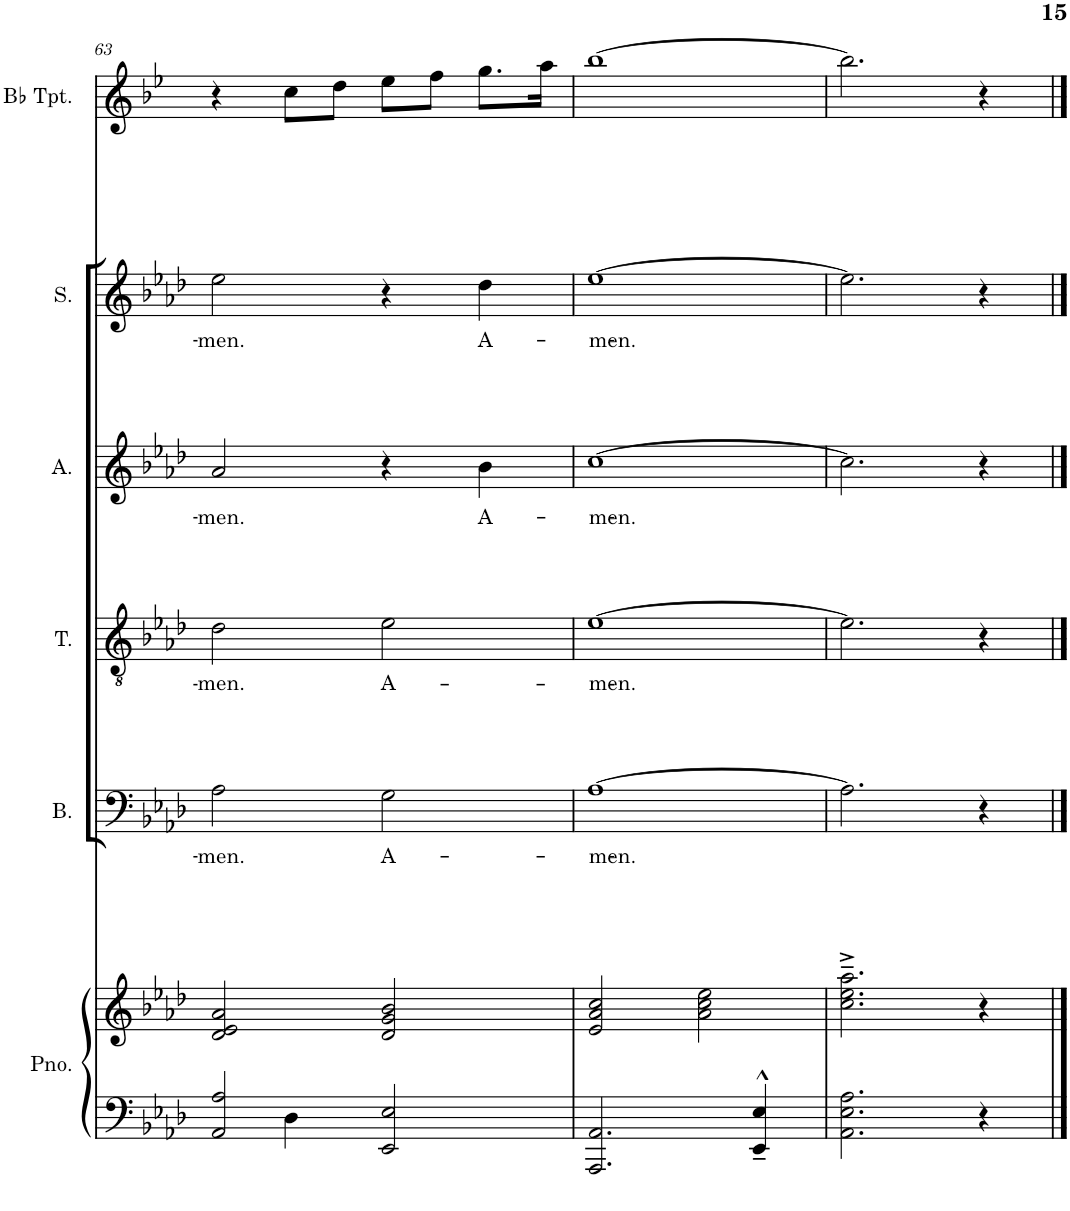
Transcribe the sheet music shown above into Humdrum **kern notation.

**kern	**kern	**kern	**text	**kern	**text	**kern	**text	**kern	**text	**kern
*part6	*part6	*part5	*part5	*part4	*part4	*part3	*part3	*part2	*part2	*part1
*staff7	*staff6	*staff5	*staff5	*staff4	*staff4	*staff3	*staff3	*staff2	*staff2	*staff1
*I"Piano	*	*I"Bass	*	*I"Tenor	*	*I"Alto	*	*I"Soprano	*	*I"Bb Trumpet
*I'Pno.	*	*I'B.	*	*I'T.	*	*I'A.	*	*I'S.	*	*I'Bb Tpt.
!!LO:PB:g=z
*clefF4	*clefG2	*clefF4	*	*clefGv2	*	*clefG2	*	*clefG2	*	*clefG2
*	*	*	*	*	*	*	*	*	*	*Trd1c2
*k[b-e-a-d-]	*k[b-e-a-d-]	*k[b-e-a-d-]	*	*k[b-e-a-d-]	*	*k[b-e-a-d-]	*	*k[b-e-a-d-]	*	*k[b-e-]
*M4/4	*M4/4	*M4/4	*	*M4/4	*	*M4/4	*	*M4/4	*	*M4/4
=63	=63	=63	=63	=63	=63	=63	=63	=63	=63	=63
*^	*	*	*	*	*	*	*	*	*	*
!	!	!	!	!LO:LY:b	!	!LO:LY:b	!	!LO:LY:b	!	!LO:LY:b	!
2AA-/ 2A-/	4ryy	2d-/ 2e-/ 2a-/	2A-\	-men.	2d-\	-men.	2a-/	-men.	2ee-\	-men.	4r
.	4D-\	.	.	.	.	.	.	.	.	.	8cc\L
.	.	.	.	.	.	.	.	.	.	.	8dd\J
!	!	!	!	!LO:LY:b	!	!LO:LY:b	!	!	!	!	!
2EE-/ 2E-/	2ryy	2d-/ 2g/ 2b-/	2G\	A-	2e-\	A-	4r	.	4r	.	8ee-\L
.	.	.	.	.	.	.	.	.	.	.	8ff\J
!	!	!	!	!	!	!	!	!LO:LY:b	!	!LO:LY:b	!
.	.	.	.	.	.	.	4b-\	A-	4dd-\	A-	8.gg\L
.	.	.	.	.	.	.	.	.	.	.	16aa\Jk
*v	*v	*	*	*	*	*	*	*	*	*	*
=64	=64	=64	=64	=64	=64	=64	=64	=64	=64	=64
!	!	!	!LO:LY:b	!	!LO:LY:b	!	!LO:LY:b	!	!LO:LY:b	!
2.AAA-/ 2.AA-/	2e-/ 2a-/ 2cc/	[1A-	-men.-	[1e-	-men.-	[1cc	-men.-	[1ee-	-men.-	[1bb-
.	2a-\ 2cc\ 2ee-\	.	.	.	.	.	.	.	.	.
4EE-/~^^ 4E-/~^^	.	.	.	.	.	.	.	.	.	.
=65	=65	=65	=65	=65	=65	=65	=65	=65	=65	=65
2.AA-\ 2.E-\ 2.A-\	2.cc\~^ 2.ee-\~^ 2.aa-\~^	2.A-\]	.	2.e-\]	.	2.cc\]	.	2.ee-\]	.	2.bb-\]
4r	4r	4r	.	4r	.	4r	.	4r	.	4r
==	==	==	==	==	==	==	==	==	==	==
*-	*-	*-	*-	*-	*-	*-	*-	*-	*-	*-
